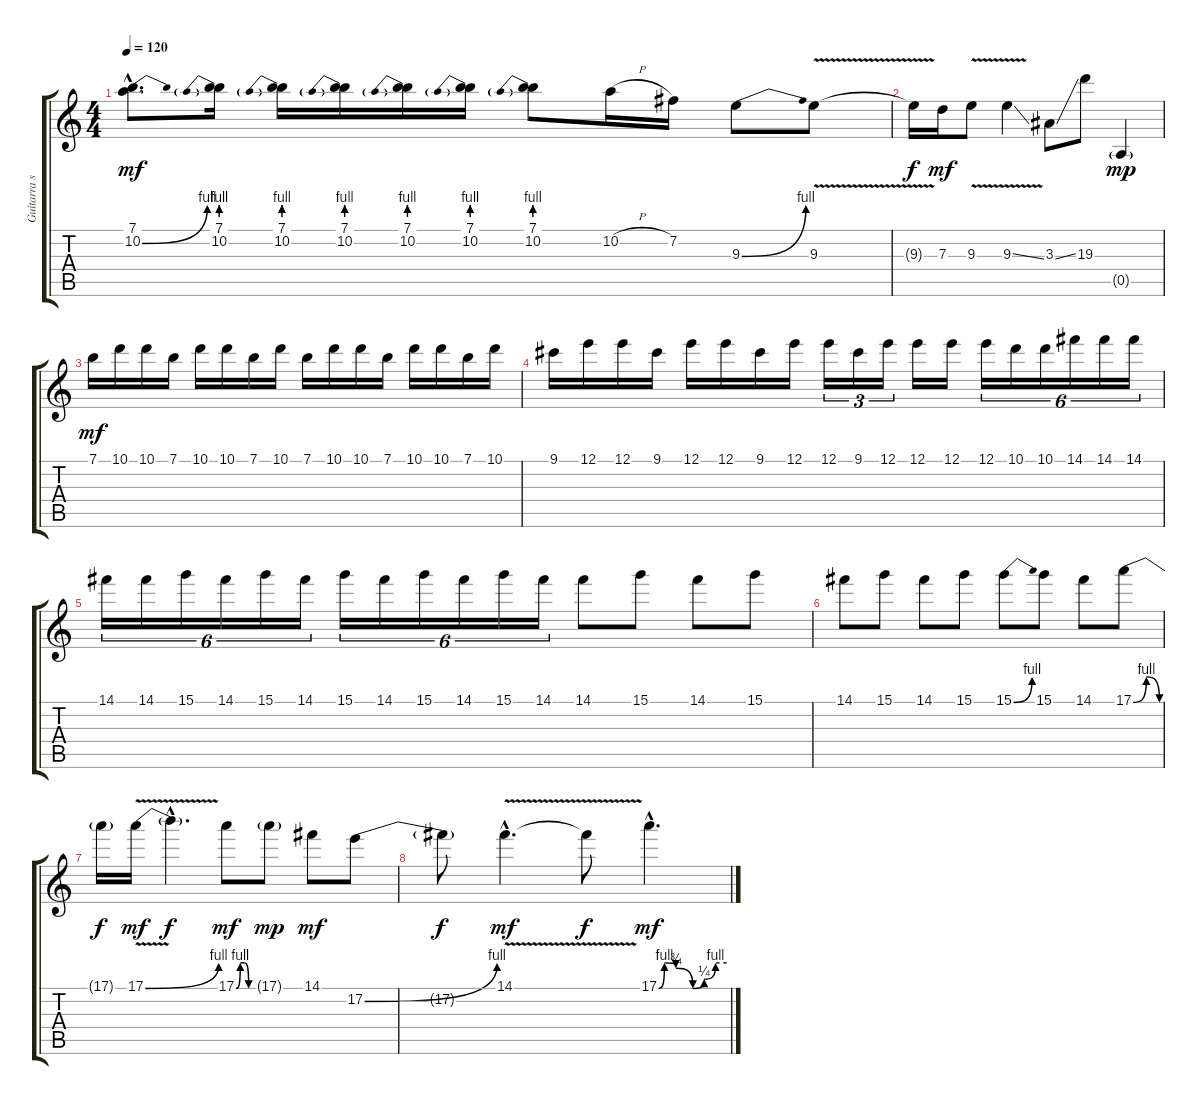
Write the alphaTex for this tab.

\track ("Guitarra solista" "Guitarra s") {instrument distortionguitar}
\staff {score tabs}
\tuning (E4 B3 G3 D3 A2 E2) {hide}
\ts (4 4)
\tempo 120
\clef g2
\ks c
(7.1{hac} 10.2{be (bend 0 0 60 4) hac}).8{d dy mf} (7.1 10.2{be (prebend 0 4 60 4)}).16 (7.1 10.2{be (prebend 0 4 60 4)}).16 (7.1 10.2{be (prebend 0 4 60 4)}).16 (7.1 10.2{be (prebend 0 4 60 4)}).16 (7.1 10.2{be (prebend 0 4 60 4)}).16 (7.1 10.2{be (prebend 0 4 60 4)}).8 10.2{h}.16 7.2.16 9.3{be (bend 0 0 60 4)}.8 9.3{v}.8 |
9.3{t}.16{dy f} 7.3.16{dy mf} 9.3{v}.8 9.3{v ss}.4 3.3{ss}.8 19.3.8 0.5{g}.4{dy mp} |
7.1.16{dy mf} 10.1.16 10.1.16 7.1.16 10.1.16 10.1.16 7.1.16 10.1.16 7.1.16 10.1.16 10.1.16 7.1.16 10.1.16 10.1.16 7.1.16 10.1.16 |
9.1.16 12.1.16 12.1.16 9.1.16 12.1.16 12.1.16 9.1.16 12.1.16 12.1.16{tu (3 2)} 9.1.16{tu (3 2)} 12.1.16{tu (3 2)} 12.1.16 12.1.16 12.1.16{tu (6 4)} 10.1.16{tu (6 4)} 10.1.16{tu (6 4)} 14.1.16{tu (6 4)} 14.1.16{tu (6 4)} 14.1.16{tu (6 4)} |
14.1.16{tu (6 4)} 14.1.16{tu (6 4)} 15.1.16{tu (6 4)} 14.1.16{tu (6 4)} 15.1.16{tu (6 4)} 14.1.16{tu (6 4)} 15.1.16{tu (6 4)} 14.1.16{tu (6 4)} 15.1.16{tu (6 4)} 14.1.16{tu (6 4)} 15.1.16{tu (6 4)} 14.1.16{tu (6 4)} 14.1.8 15.1.8 14.1.8 15.1.8 |
14.1.8 15.1.8 14.1.8 15.1.8 15.1{be (bend 0 0 60 4)}.8 15.1.8 14.1.8 17.1{be (bendrelease 0 0 15 4 30 4 60 0)}.8 |
17.1{t}.16{dy f} 17.1{be (bend 0 0 60 4) v}.16{dy mf} 17.1{hac t}.4{d dy f} 17.1{be (custom 0 0 15 4 30 4 45 0 60 0)}.8{dy mf} 17.1{g}.8{dy mp} 14.1.8{dy mf} 17.2{be (bend 0 0 60 4)}.8 |
17.2{t}.8{dy f} 14.1{v hac}.4{d dy mf} 14.1{t}.8{dy f} 17.1{be (custom 0 0 5 4 15 3 30 0 40 1 50 4 60 4) hac}.4{d dy mf}
